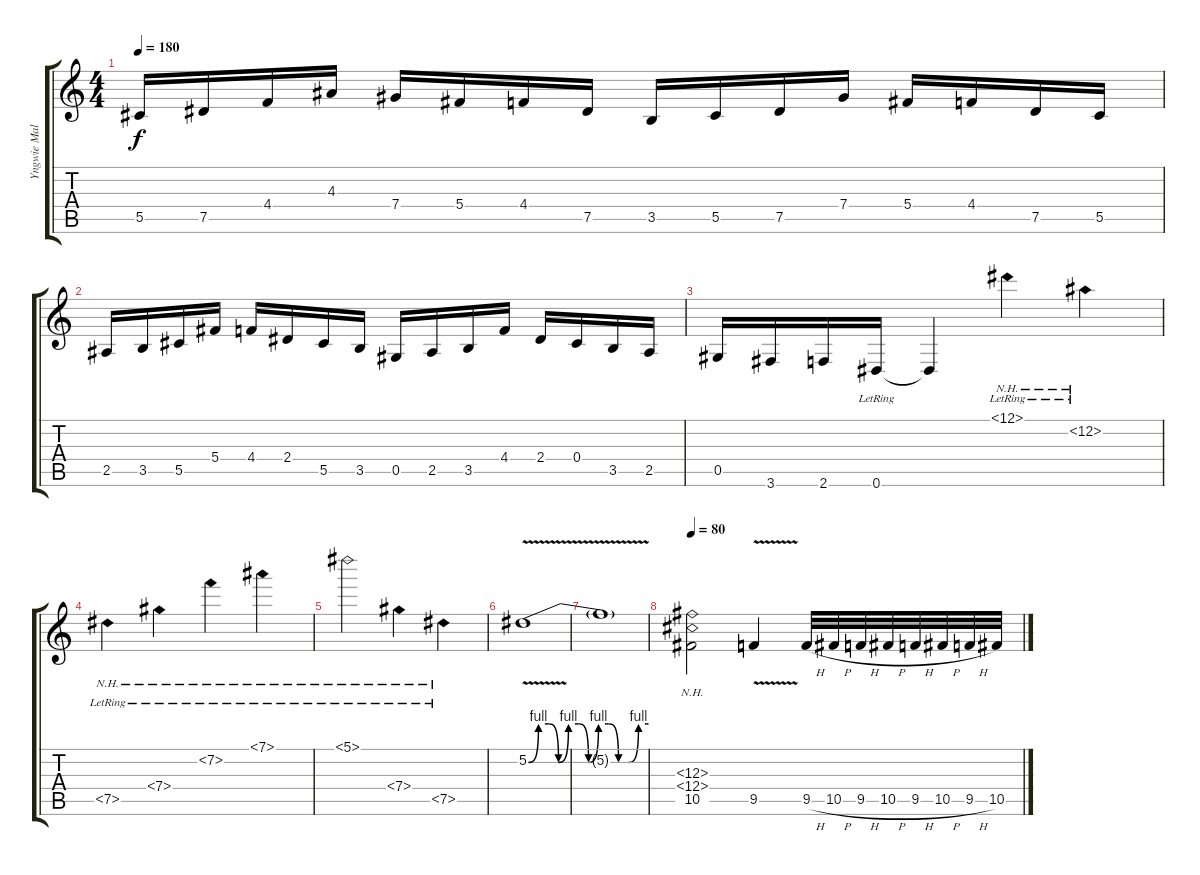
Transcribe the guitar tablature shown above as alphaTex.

\track ("Yngwie Malmsteen" "Yngwie Mal") {instrument acousticguitarnylon}
\staff {score tabs}
\tuning (Eb4 Bb3 Gb3 Db3 Ab2 Eb2) {hide}
\ts (4 4)
\tempo 180
\clef g2
\ks c
5.5.16{dy f} 7.5.16 4.4.16 4.3.16 7.4.16 5.4.16 4.4.16 7.5.16 3.5.16 5.5.16 7.5.16 7.4.16 5.4.16 4.4.16 7.5.16 5.5.16 |
2.5.16 3.5.16 5.5.16 5.4.16 4.4.16 2.4.16 5.5.16 3.5.16 0.5.16 2.5.16 3.5.16 4.4.16 2.4.16 0.4.16 3.5.16 2.5.16 |
0.5.16 3.6.16 2.6.16 0.6{lr}.16 0.6{t}.4 12.1{nh lr}.4 12.2{nh lr}.4 |
7.5{nh lr}.4 7.4{nh lr}.4 7.2{nh lr}.4 7.1{nh lr}.4 |
5.1{nh lr}.2 7.4{nh lr}.4 7.5{nh lr}.4 |
5.2{be (custom 0 0 5 4 10 4 15 0 20 4 25 4 30 0 35 4 40 4 45 0 50 0 55 4 60 4) v}.1 |
5.2{t}.1 |
\tempo 80
(12.3{nh} 12.4{nh} 10.5).2 9.5{v}.4 9.5{h}.32 10.5{h}.32 9.5{h}.32 10.5{h}.32 9.5{h}.32 10.5{h}.32 9.5{h}.32 10.5.32
